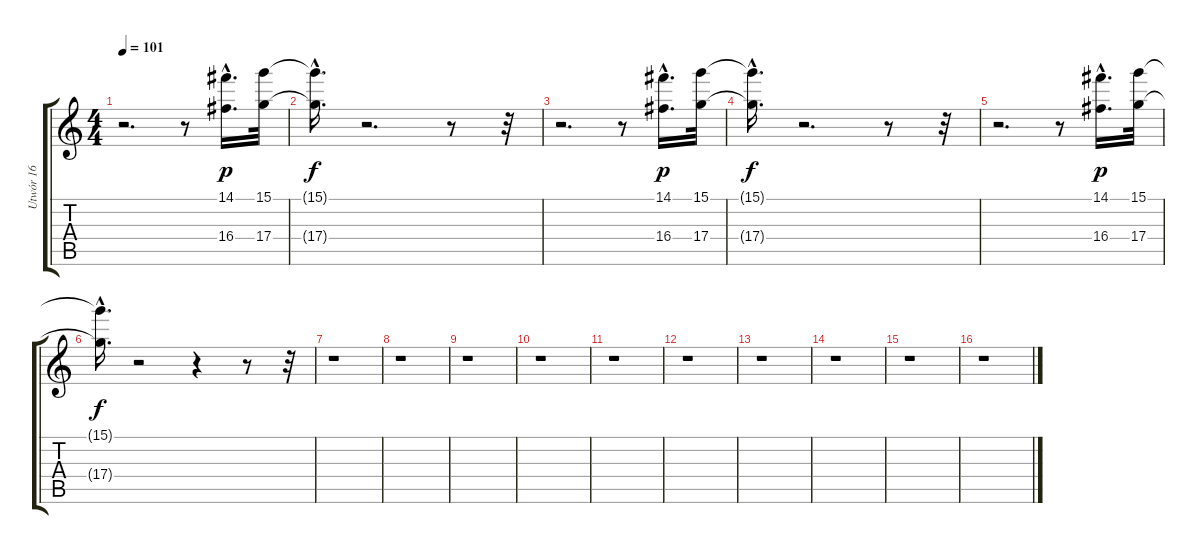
\track ("Utwór 16" "Utwór 16") {instrument electricguitarmuted}
\staff {score tabs}
\tuning (E4 B3 G3 D3 A2 E2) {hide}
\ts (4 4)
\tempo 101
\clef g2
\ks c
r.2{d dy f} r.8 (14.1{hac} 16.4{hac}).16{d dy p} (15.1 17.4).32 |
(15.1{hac t} 17.4{t}).16{d dy f} r.2{d} r.8 r.32 |
r.2{d} r.8 (14.1{hac} 16.4{hac}).16{d dy p} (15.1 17.4).32 |
(15.1{hac t} 17.4{t}).16{d dy f} r.2{d} r.8 r.32 |
r.2{d} r.8 (14.1{hac} 16.4{hac}).16{d dy p} (15.1 17.4).32 |
(15.1{hac t} 17.4{t}).16{d dy f} r.2 r.4 r.8 r.32 |
r.1 |
r.1 |
r.1 |
r.1 |
r.1 |
r.1 |
r.1 |
r.1 |
r.1 |
r.1
